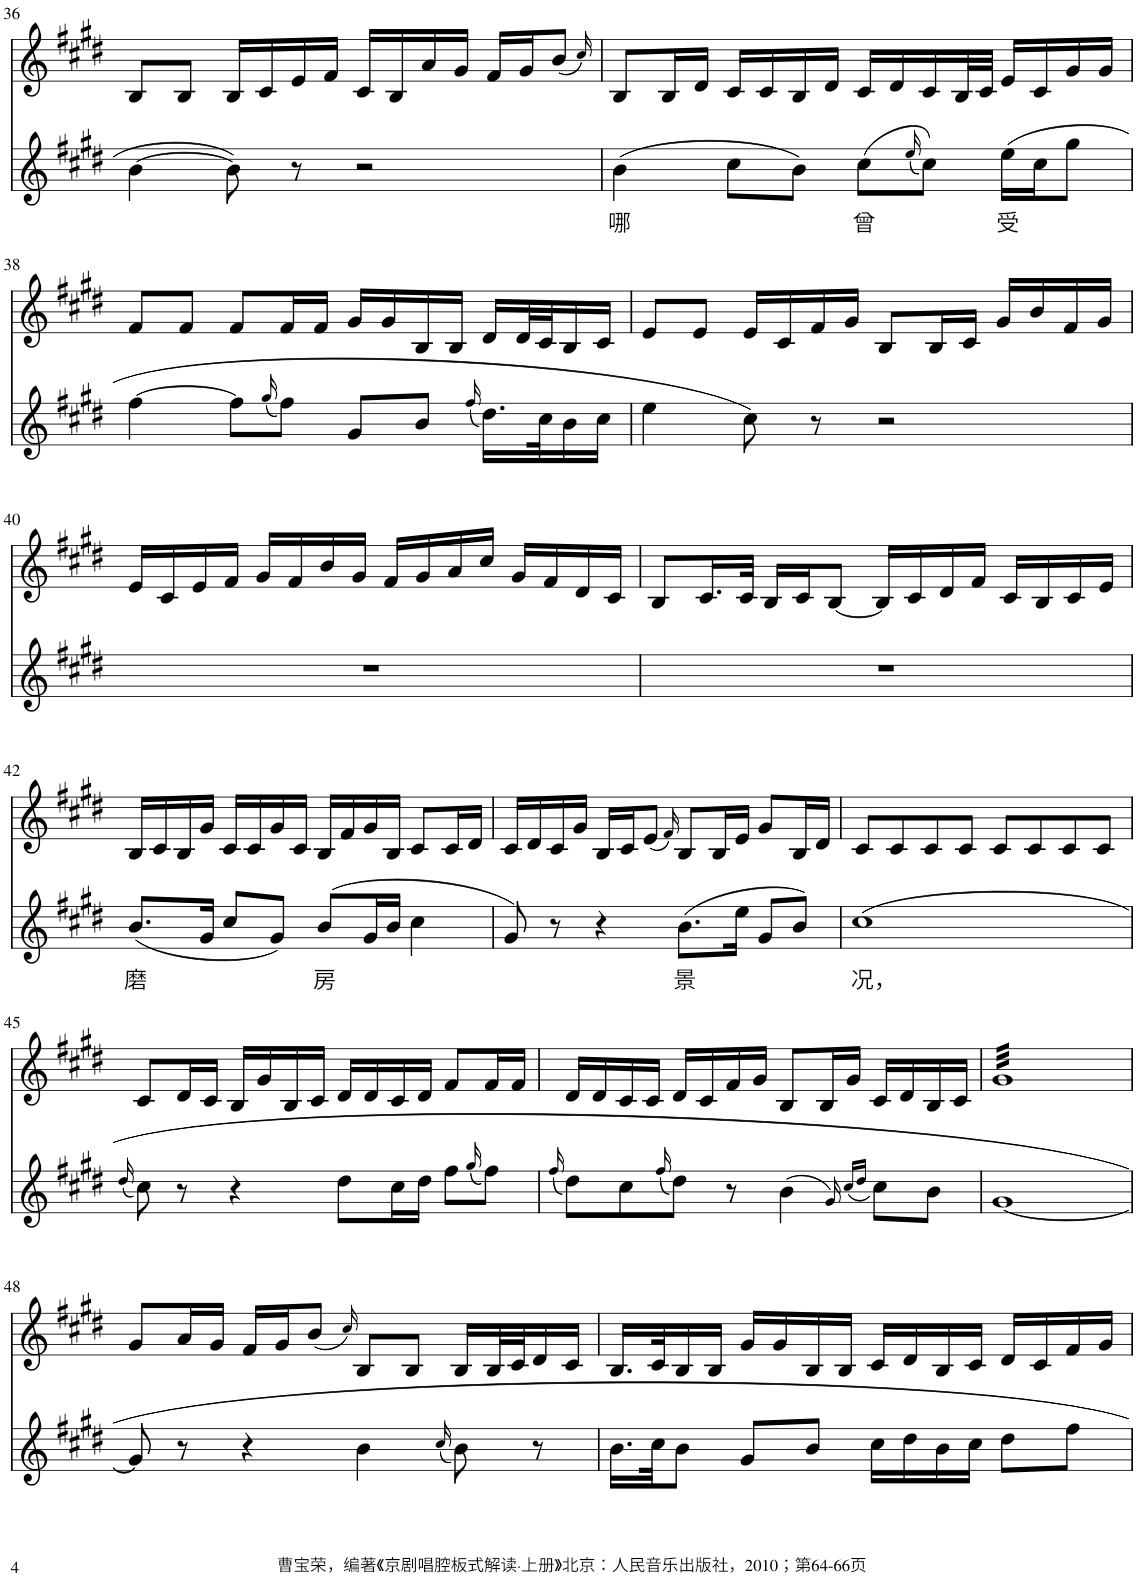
**kern	**text	**kern
*part2	*part2	*part1
*staff2	*staff2	*staff1
*I"Piano	*	*I"Piano
*I'Pno	*	*I'Pno
!!LO:PB:g=z
*clefG2	*	*clefG2
*k[f#c#g#d#]	*	*k[f#c#g#d#]
*M4/4	*	*M4/4
=36	=36	=36
[4b\	.	8B/L
.	.	8B/J
8b\]	.	16B/LL
.	.	16c#/
8r	.	16e/
.	.	16f#/JJ
2r	.	16c#/LL
.	.	16B/
.	.	16a/
.	.	16g#/JJ
.	.	16f#/LL
.	.	16g#/J
.	.	(8b/J
.	.	16qcc#/)
=37	=37	=37
!	!LO:LY:b	!
(4b\	哪	8B/L
.	.	16B/L
.	.	16d#/JJ
8cc#\L	.	16c#/LL
.	.	16c#/
8b\J)	.	16B/
.	.	16d#/JJ
!	!LO:LY:b	!
(8cc#\L	曾	16c#/LL
.	.	16d#/
(16qee/	.	.
8cc#\J))	.	16c#/
.	.	32B/L
.	.	32c#/JJJ
!	!LO:LY:b	!
(16ee\LL	受	16e/LL
16cc#\J	.	16c#/
8gg#\J	.	16g#/
.	.	16g#/JJ
!!LO:LB:g=z
=38	=38	=38
[4ff#\	.	8f#/L
.	.	8f#/J
8ff#\L]	.	8f#/L
(16qgg#/	.	.
8ff#\J)	.	16f#/L
.	.	16f#/JJ
8g#/L	.	16g#/LL
.	.	16g#/
8b/J	.	16B/
.	.	16B/JJ
(16qff#/	.	.
16.dd#\LL)	.	16d#/LL
.	.	32d#/L
32cc#\K	.	32c#/J
16b\	.	16B/
16cc#\JJ	.	16c#/JJ
=39	=39	=39
4ee\	.	8e/L
.	.	8e/J
8cc#\)	.	16e/LL
.	.	16c#/
8r	.	16f#/
.	.	16g#/JJ
2r	.	8B/L
.	.	16B/L
.	.	16c#/JJ
.	.	16g#/LL
.	.	16b/
.	.	16f#/
.	.	16g#/JJ
!!LO:LB:g=z
=40	=40	=40
1r	.	16e/LL
.	.	16c#/
.	.	16e/
.	.	16f#/JJ
.	.	16g#/LL
.	.	16f#/
.	.	16b/
.	.	16g#/JJ
.	.	16f#/LL
.	.	16g#/
.	.	16a/
.	.	16cc#/JJ
.	.	16g#/LL
.	.	16f#/
.	.	16d#/
.	.	16c#/JJ
=41	=41	=41
1r	.	8B/L
.	.	16.c#/L
.	.	32c#/JJk
.	.	16B/LL
.	.	16c#/J
.	.	[8B/J
.	.	16B/LL]
.	.	16c#/
.	.	16d#/
.	.	16f#/JJ
.	.	16c#/LL
.	.	16B/
.	.	16c#/
.	.	16e/JJ
!!LO:LB:g=z
=42	=42	=42
!	!LO:LY:b	!
(8.b/L	磨	16B/LL
.	.	16c#/
.	.	16B/
16g#/Jk	.	16g#/JJ
8cc#/L	.	16c#/LL
.	.	16c#/
8g#/J)	.	16g#/
.	.	16c#/JJ
!	!LO:LY:b	!
(8b/L	房	16B/LL
.	.	16f#/
16g#/L	.	16g#/
16b/JJ	.	16B/JJ
4cc#\	.	8c#/L
.	.	16c#/L
.	.	16d#/JJ
=43	=43	=43
8g#/)	.	16c#/LL
.	.	16d#/
8r	.	16c#/
.	.	16g#/JJ
4r	.	16B/LL
.	.	16c#/J
.	.	(8e/J
.	.	16qf#/)
!	!LO:LY:b	!
(8.b\L	景	8B/L
.	.	16B/L
16ee\Jk	.	16e/JJ
8g#/L	.	8g#/L
8b/J)	.	16B/L
.	.	16d#/JJ
=44	=44	=44
!	!LO:LY:b	!
1cc#	况，	8c#/L
.	.	8c#/
.	.	8c#/
.	.	8c#/J
.	.	8c#/L
.	.	8c#/
.	.	8c#/
.	.	8c#/J
!!LO:LB:g=z
=45	=45	=45
(16qdd#/	.	.
8cc#\)	.	8c#/L
8r	.	16d#/L
.	.	16c#/JJ
4r	.	16B/LL
.	.	16g#/
.	.	16B/
.	.	16c#/JJ
8dd#\L	.	16d#/LL
.	.	16d#/
16cc#\L	.	16c#/
16dd#\JJ	.	16d#/JJ
8ff#\L	.	8f#/L
(16qgg#/	.	.
8ff#\J)	.	16f#/L
.	.	16f#/JJ
=46	=46	=46
(16qff#/	.	.
8dd#\L)	.	16d#/LL
.	.	16d#/
8cc#\	.	16c#/
.	.	16c#/JJ
(16qff#/	.	.
8dd#\J)	.	16d#/LL
.	.	16c#/
8r	.	16f#/
.	.	16g#/JJ
(4b\	.	8B/L
.	.	16B/L
.	.	16g#/JJ
16qg#/)	.	.
(16qcc#/LL	.	.
16qdd#/JJ	.	.
8cc#\L)	.	16c#/LL
.	.	16d#/
8b\J	.	16B/
.	.	16c#/JJ
=47	=47	=47
*	*	*tremolo
[1g#	.	32g#LLL
.	.	32g#
.	.	32g#
.	.	32g#
.	.	32g#
.	.	32g#
.	.	32g#
.	.	32g#
.	.	32g#
.	.	32g#
.	.	32g#
.	.	32g#
.	.	32g#
.	.	32g#
.	.	32g#
.	.	32g#
.	.	32g#
.	.	32g#
.	.	32g#
.	.	32g#
.	.	32g#
.	.	32g#
.	.	32g#
.	.	32g#
.	.	32g#
.	.	32g#
.	.	32g#
.	.	32g#
.	.	32g#
.	.	32g#
.	.	32g#
.	.	32g#JJJ
*	*	*Xtremolo
!!LO:LB:g=z
=48	=48	=48
8g#/]	.	8g#/L
8r	.	16a/L
.	.	16g#/JJ
4r	.	16f#/LL
.	.	16g#/J
.	.	(8b/J
.	.	16qcc#/)
4b\	.	8B/L
.	.	8B/J
(16qcc#/	.	.
8b\)	.	16B/LL
.	.	32B/L
.	.	32c#/J
8r	.	16d#/
.	.	16c#/JJ
=49	=49	=49
16.b\LL	.	16.B/LL
32cc#\JK	.	32c#/K
8b\J	.	16B/
.	.	16B/JJ
8g#/L	.	16g#/LL
.	.	16g#/
8b/J	.	16B/
.	.	16B/JJ
16cc#\LL	.	16c#/LL
16dd#\	.	16d#/
16b\	.	16B/
16cc#\JJ	.	16c#/JJ
8dd#\L	.	16d#/LL
.	.	16c#/
8ff#\J	.	16f#/
.	.	16g#/JJ
=	=	=
*-	*-	*-
